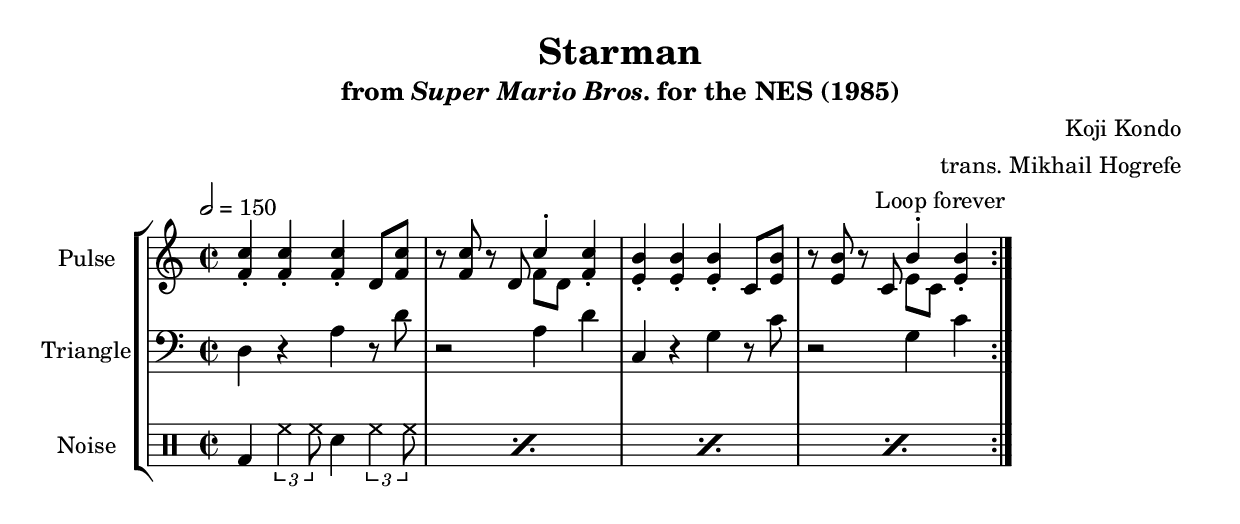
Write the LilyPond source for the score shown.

\version "2.22.0"

\book {
    \header {
        title = "Starman"
        subtitle = \markup { "from" {\italic "Super Mario Bros."} "for the NES (1985)" }
        composer = "Koji Kondo"
        arranger = "trans. Mikhail Hogrefe"
    }

    \score {
        {
            \new StaffGroup <<
                \new Staff \relative c' {
                    \set Staff.instrumentName = "Pulse"
                    \set Staff.shortInstrumentName = "P."
\key c \major
\time 2/2
\tempo 2 = 150
                    \repeat volta 2 {
<f c'>4-. 4-. 4-. d8 <f c'> |
r8 <f c'> r d <<{c'4-.}\\{f,8[ d]}>> <f c'>4-. |
<e b'>4-. 4-. 4-. c8 <e b'> |
r8 <e b'> r c <<{b'4-.}\\{e,8[ c]}>> <e b'>4-. |
                    }
\once \override Score.RehearsalMark.self-alignment-X = #RIGHT
\mark \markup { \fontsize #-2 "Loop forever" }
                }

                \new Staff \relative c {
                    \set Staff.instrumentName = "Triangle"
                    \set Staff.shortInstrumentName = "T."
\clef bass
\key c \major
d4 r a' r8 d |
r2 a4 d |
c,4 r g' r8 c |
r2 g4 c |
                }

                \new DrumStaff {
                    \drummode {
                        \set Staff.instrumentName="Noise"
                        \set Staff.shortInstrumentName="N."
\repeat percent 4 { bd4 \tuplet 3/2 { hh4 hh8 } sn4 \tuplet 3/2 { hh4 hh8 } | }
                    }
                }
            >>
        }
        \layout {
            \context {
                \Staff
                \RemoveEmptyStaves
            }
            \context {
                \DrumStaff
                \RemoveEmptyStaves
            }
        }
    }
}
